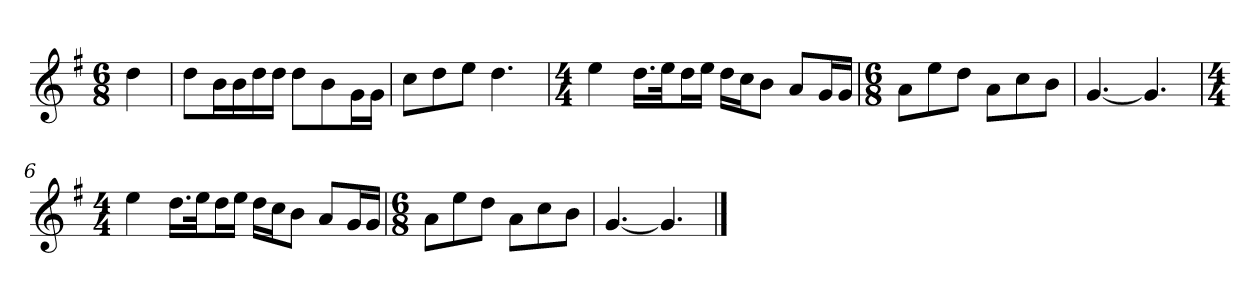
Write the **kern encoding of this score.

**kern
*part1
*staff1
*k[f#]
*M6/8
*MM120
=
4dd
=1
8ddL
16bL
16b
16dd
16ddJJ
8ddL
8b
16gL
16gJJ
=2
8ccL
8dd
8eeJ
4.dd
=3
*M4/4
4ee
16.ddLL
32eeJk
16ddL
16eeJJ
16ddLL
16ccJ
8bJ
8aL
16gL
16gJJ
=4
*M6/8
8aL
8ee
8ddJ
8aL
8cc
8bJ
=5
[4.g
4.g]
=6
*M4/4
4ee
16.ddLL
32eeJk
16ddL
16eeJJ
16ddLL
16ccJ
8bJ
8aL
16gL
16gJJ
=7
*M6/8
8aL
8ee
8ddJ
8aL
8cc
8bJ
=8
[4.g
4.g]
==
*-
